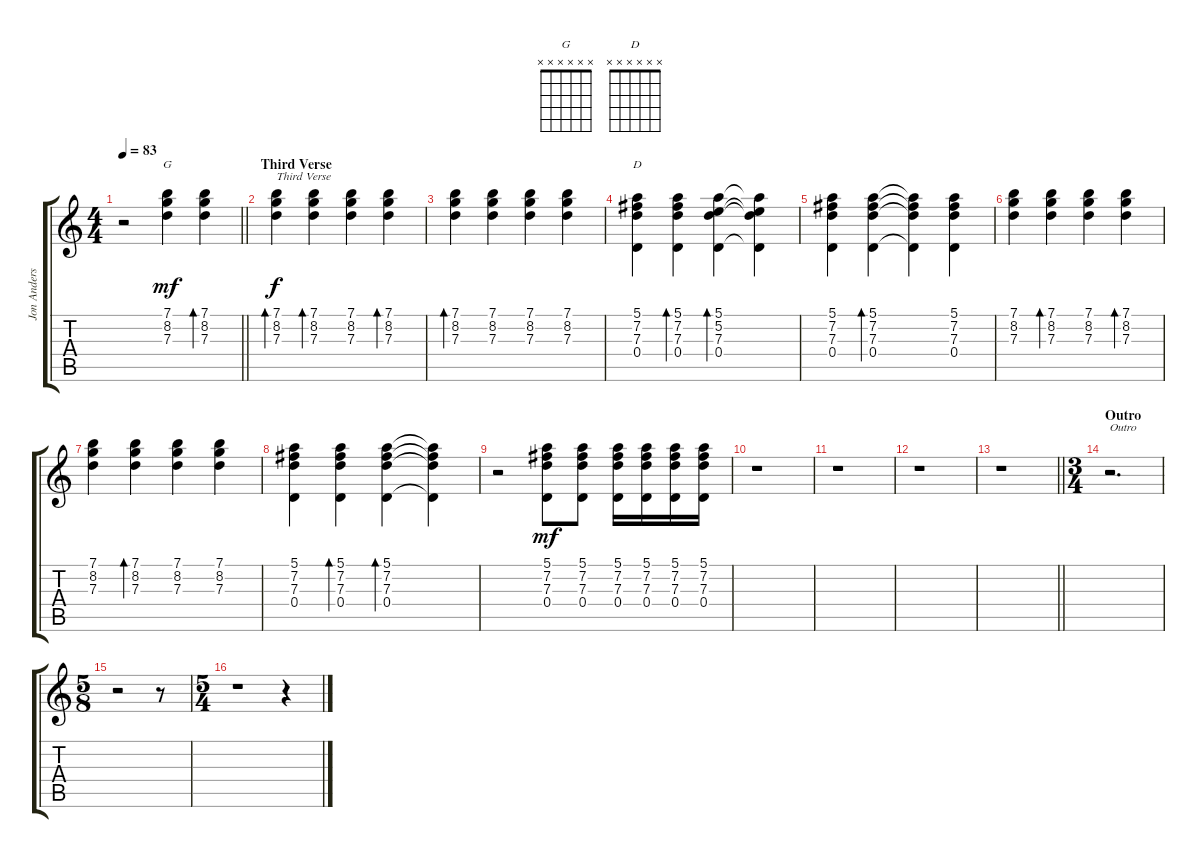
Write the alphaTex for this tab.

\track ("Jon Anderson" "Jon Anders") {instrument acousticguitarsteel}
\staff {score tabs}
\tuning (E4 B3 G3 D3 A2 E2) {hide}
\chord ("G" x x x x x x) {firstfret 0}
\chord ("D" x x x x x x) {firstfret 0}
\ts (4 4)
\tempo 83
\clef g2
\barLineRight lightlight
\ks c
r.2{dy mf} (7.1 8.2 7.3).4{ch "G" volume 16 instrument acousticguitarsteel} (7.1 8.2 7.3).4{bd 240} |
\section ("" "Third Verse")
(7.1 8.2 7.3).4{bd 240 txt "Third Verse" dy f} (7.1 8.2 7.3).4{bd 240} (7.1 8.2 7.3).4 (7.1 8.2 7.3).4{bd 240} |
(7.1 8.2 7.3).4{bd 240} (7.1 8.2 7.3).4 (7.1 8.2 7.3).4 (7.1 8.2 7.3).4 |
(5.1 7.2 7.3 0.4).4{ch "D"} (5.1 7.2 7.3 0.4).4{bd 240} (5.1 5.2 7.3 0.4).4{bd 240} (5.1{t} 5.2{t} 7.3{t} 0.4{t}).4 |
(5.1 7.2 7.3 0.4).4 (5.1 7.2 7.3 0.4).4{bd 240} (5.1{t} 7.2{t} 7.3{t} 0.4{t}).4 (5.1 7.2 7.3 0.4).4 |
(7.1 8.2 7.3).4 (7.1 8.2 7.3).4{bd 240} (7.1 8.2 7.3).4 (7.1 8.2 7.3).4{bd 240} |
(7.1 8.2 7.3).4 (7.1 8.2 7.3).4{bd 240} (7.1 8.2 7.3).4 (7.1 8.2 7.3).4 |
(5.1 7.2 7.3 0.4).4 (5.1 7.2 7.3 0.4).4{bd 240} (5.1 7.2 7.3 0.4).4{bd 240} (5.1{t} 7.2{t} 7.3{t} 0.4{t}).4 |
r.2 (5.1 7.2 7.3 0.4).8{dy mf} (5.1 7.2 7.3 0.4).8 (5.1 7.2 7.3 0.4).16 (5.1 7.2 7.3 0.4).16 (5.1 7.2 7.3 0.4).16 (5.1 7.2 7.3 0.4).16 |
r.1 |
r.1 |
r.1 |
\barLineRight lightlight
r.1 |
\ts (3 4)
\section ("" "Outro")
r.2{d txt "Outro"} |
\ts (5 8)
r.2 r.8 |
\ts (5 4)
r.1 r.4
